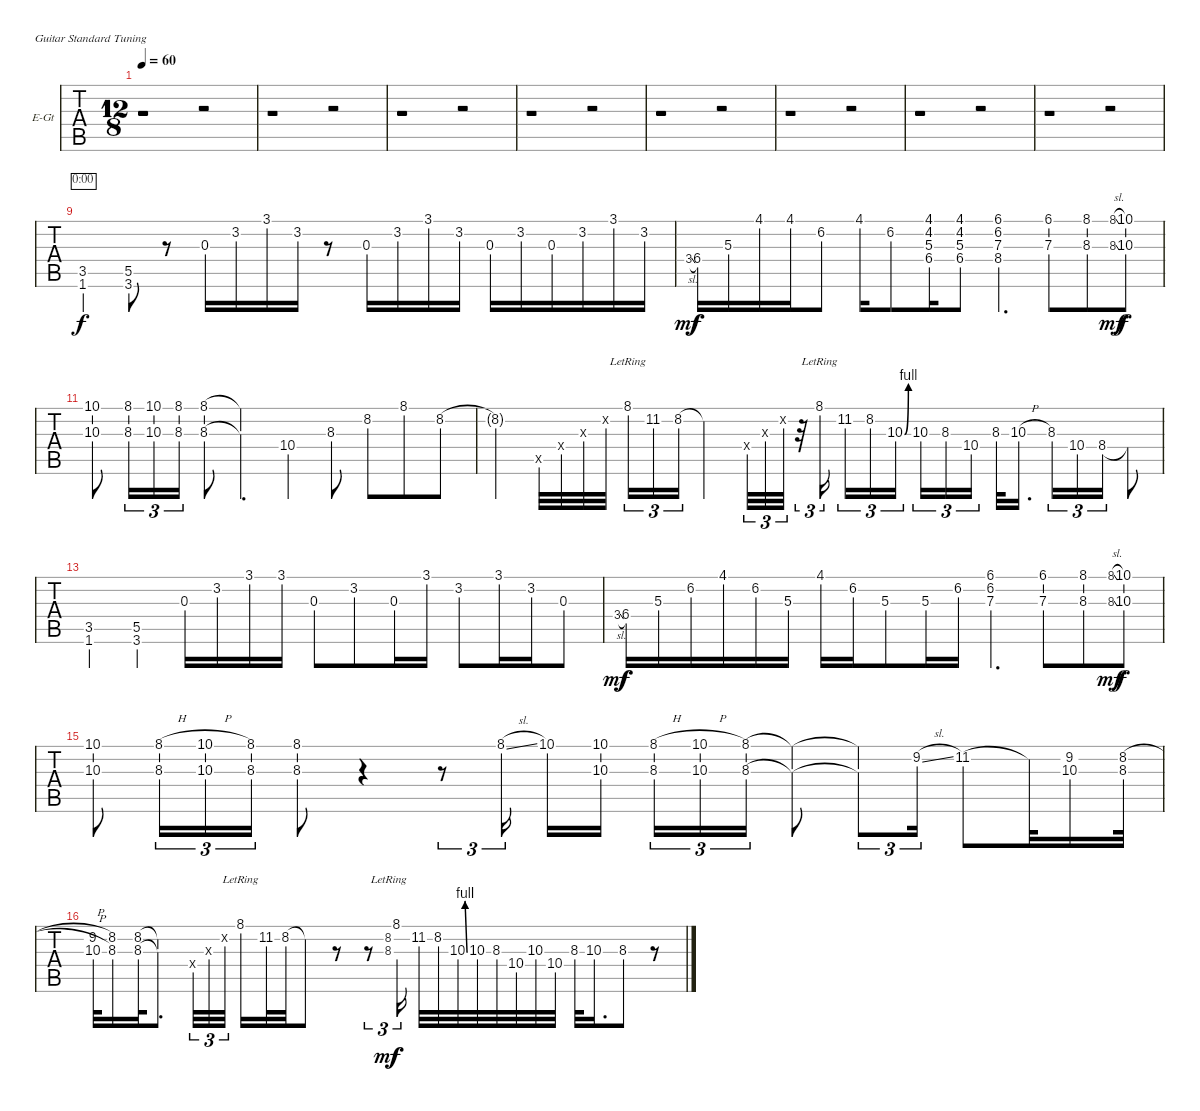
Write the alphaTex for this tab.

\bracketExtendMode nobrackets
\firstSystemTrackNameOrientation horizontal
\otherSystemsTrackNameOrientation horizontal
\defaultBarNumberDisplay FirstOfSystem
\track ("Rhythm I" "E-Gt") {mute instrument overdrivenguitar}
\staff {tabs}
\tuning (E4 B3 G3 D3 A2 E2)
\ts (12 8)
\tempo 60
\clef g2
\ks cminor
r.1{dy f} r.2 |
r.1 r.2 |
r.1 r.2 |
r.1 r.2 |
r.1 r.2 |
r.1 r.2 |
r.1 r.2 |
r.1 r.2 |
(3.5 1.6).4{timer} (5.5 3.6).8 r.8 0.3.16 3.2.16 3.1.16 3.2.16 r.8 0.3.16 3.2.16 3.1.16 3.2.16 0.3.16 3.2.16 0.3.16 3.2.16 3.1.16 3.2.16 |
3.4{sl}.8{gr dy mf} 6.4.16{dy f} 5.3.16 4.1.16 4.1.16 6.2.8 4.1.16 6.2.8 (4.1 4.2 5.3 6.4).16 (4.1 4.2 5.3 6.4).8 (6.1 6.2 7.3 8.4).4{d} (6.1 7.3).8 (8.1 8.3).8 (8.1{sl} 8.3{sl}).8{gr dy mf} (10.1 10.3).8{dy f} |
(10.1 10.3).8 (8.1 8.3).16{tu (3 2)} (10.1 10.3).16{tu (3 2)} (8.1 8.3).16{tu (3 2)} (8.1 8.3).8 (8.1{t} 8.3{t}).4{d} 10.4.4 8.3.8 8.2.8 8.1.8 8.2.8 |
8.2{t}.4 10.5{x}.32 10.4{x}.32 8.3{x}.32 8.2{x}.32 8.1{lr}.16{tu (3 2)} 11.2.16{tu (3 2)} 8.2.16{tu (3 2)} 8.2{t}.4 10.4{x}.32{tu (3 2)} 8.3{x}.32{tu (3 2)} 8.2{x}.32{tu (3 2)} r.32{tu (3 2)} 8.1{lr}.16{tu (3 2)} 11.2.16{tu (3 2)} 8.2.16{tu (3 2)} 10.3{be (bend 0 0 60 4)}.16{tu (3 2)} 10.3.16{tu (3 2)} 8.3.16{tu (3 2)} 10.4.16{tu (3 2)} 8.3.32 10.3{h}.16{d} 8.3.16{tu (3 2)} 10.4.16{tu (3 2)} 8.4.16{tu (3 2)} 8.4{t}.8 |
(3.5 1.6).4 (5.5 3.6).4 0.3.16 3.2.16 3.1.16 3.1.16 0.3.8 3.2.8 0.3.16 3.1.16 3.2.8 3.1.16 3.2.16 0.3{st}.8 |
3.4{sl}.8{gr dy mf} 6.4.16{dy f} 5.3.16 6.2.16 4.1.16 6.2.16 5.3.16 4.1.16 6.2.16 5.3.8 5.3.16 6.2.16 (6.1 6.2 7.3).4{d} (6.1 7.3).8 (8.1 8.3).8 (8.1{sl} 8.3{sl}).8{gr dy mf} (10.1 10.3).8{dy f} |
(10.1 10.3).8 (8.1{h} 8.3{h}).16{tu (3 2)} (10.1{h} 10.3{h}).16{tu (3 2)} (8.1 8.3).16{tu (3 2)} (8.1 8.3).8 r.4 r.8{tu (3 2)} 8.1{sl}.16{tu (3 2)} 10.1.16 (10.1 10.3).16 (8.1{h} 8.3{h}).16{tu (3 2)} (10.1{h} 10.3{h}).16{tu (3 2)} (8.1 8.3).16{tu (3 2)} (8.1{t} 8.3{t}).8 (8.1{t} 8.3{t}).8{tu (3 2)} 9.2{sl}.16{tu (3 2)} 11.2.8 11.2{t}.32 (9.2{st} 10.3{st}).16 (8.2{h} 8.3{h}).32 |
(9.2{h} 10.3{h}).32 (8.2{st} 8.3{st}).16 (8.2 8.3).32 (8.2{t} 8.3{t}).8{d} 10.4{x}.32{tu (3 2)} 8.3{x}.32{tu (3 2)} 8.2{x}.32{tu (3 2)} 8.1{lr}.16 11.2.32 8.2.32 8.2{t}.8 r.8 r.8{tu (3 2)} (8.2{lr} 8.3{lr}).8{gr dy mf} 8.1{lr}.16{tu (3 2) dy f} 11.2.32 8.2.32 10.3{be (bend 0 0 60 4)}.32 10.3.32 8.3.32 10.4.32 10.3.32 10.4.32 8.3.32 10.3.16{d} 8.3{st}.8 r.8
